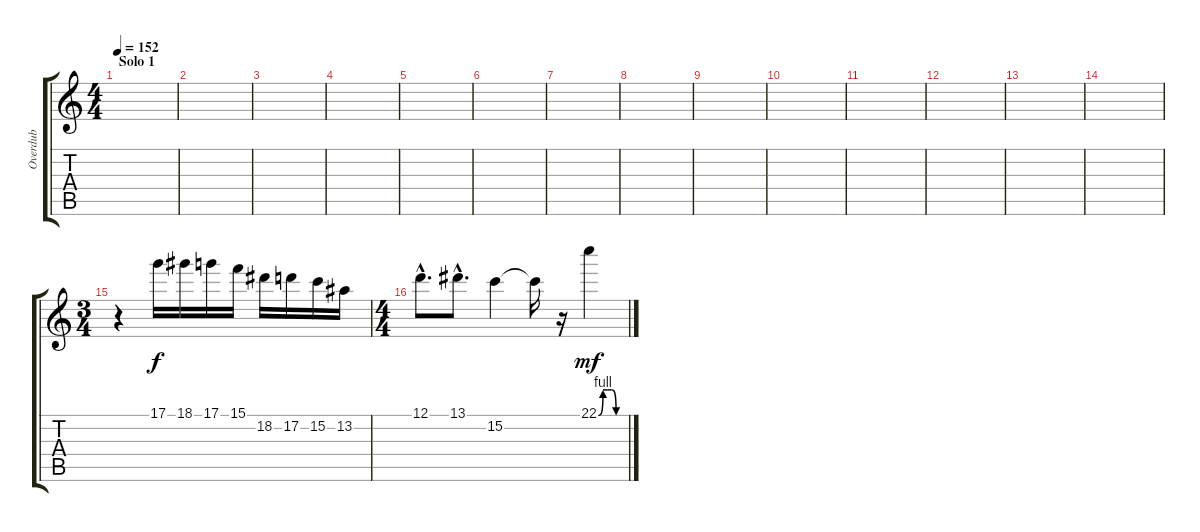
\track ("Overdub" "Overdub") {instrument distortionguitar}
\staff {score tabs}
\tuning (D4 A3 F3 C3 G2 C2) {hide}
\ts (4 4)
\section ("" "Solo 1")
\tempo 152
\clef g2
\ks c
|
|
|
|
|
|
|
|
|
|
|
|
|
|
\ts (3 4)
r.4 17.1.16 18.1.16 17.1.16 15.1.16 18.2.16 17.2.16 15.2.16 13.2.16 |
\ts (4 4)
12.1{hac}.8{d} 13.1{hac}.8{d} 15.2.4{dy f} 15.2{t}.16 r.16 22.1{be (custom 0 0 10 4 20 4 30 4 40 0 60 0)}.4{dy mf}
